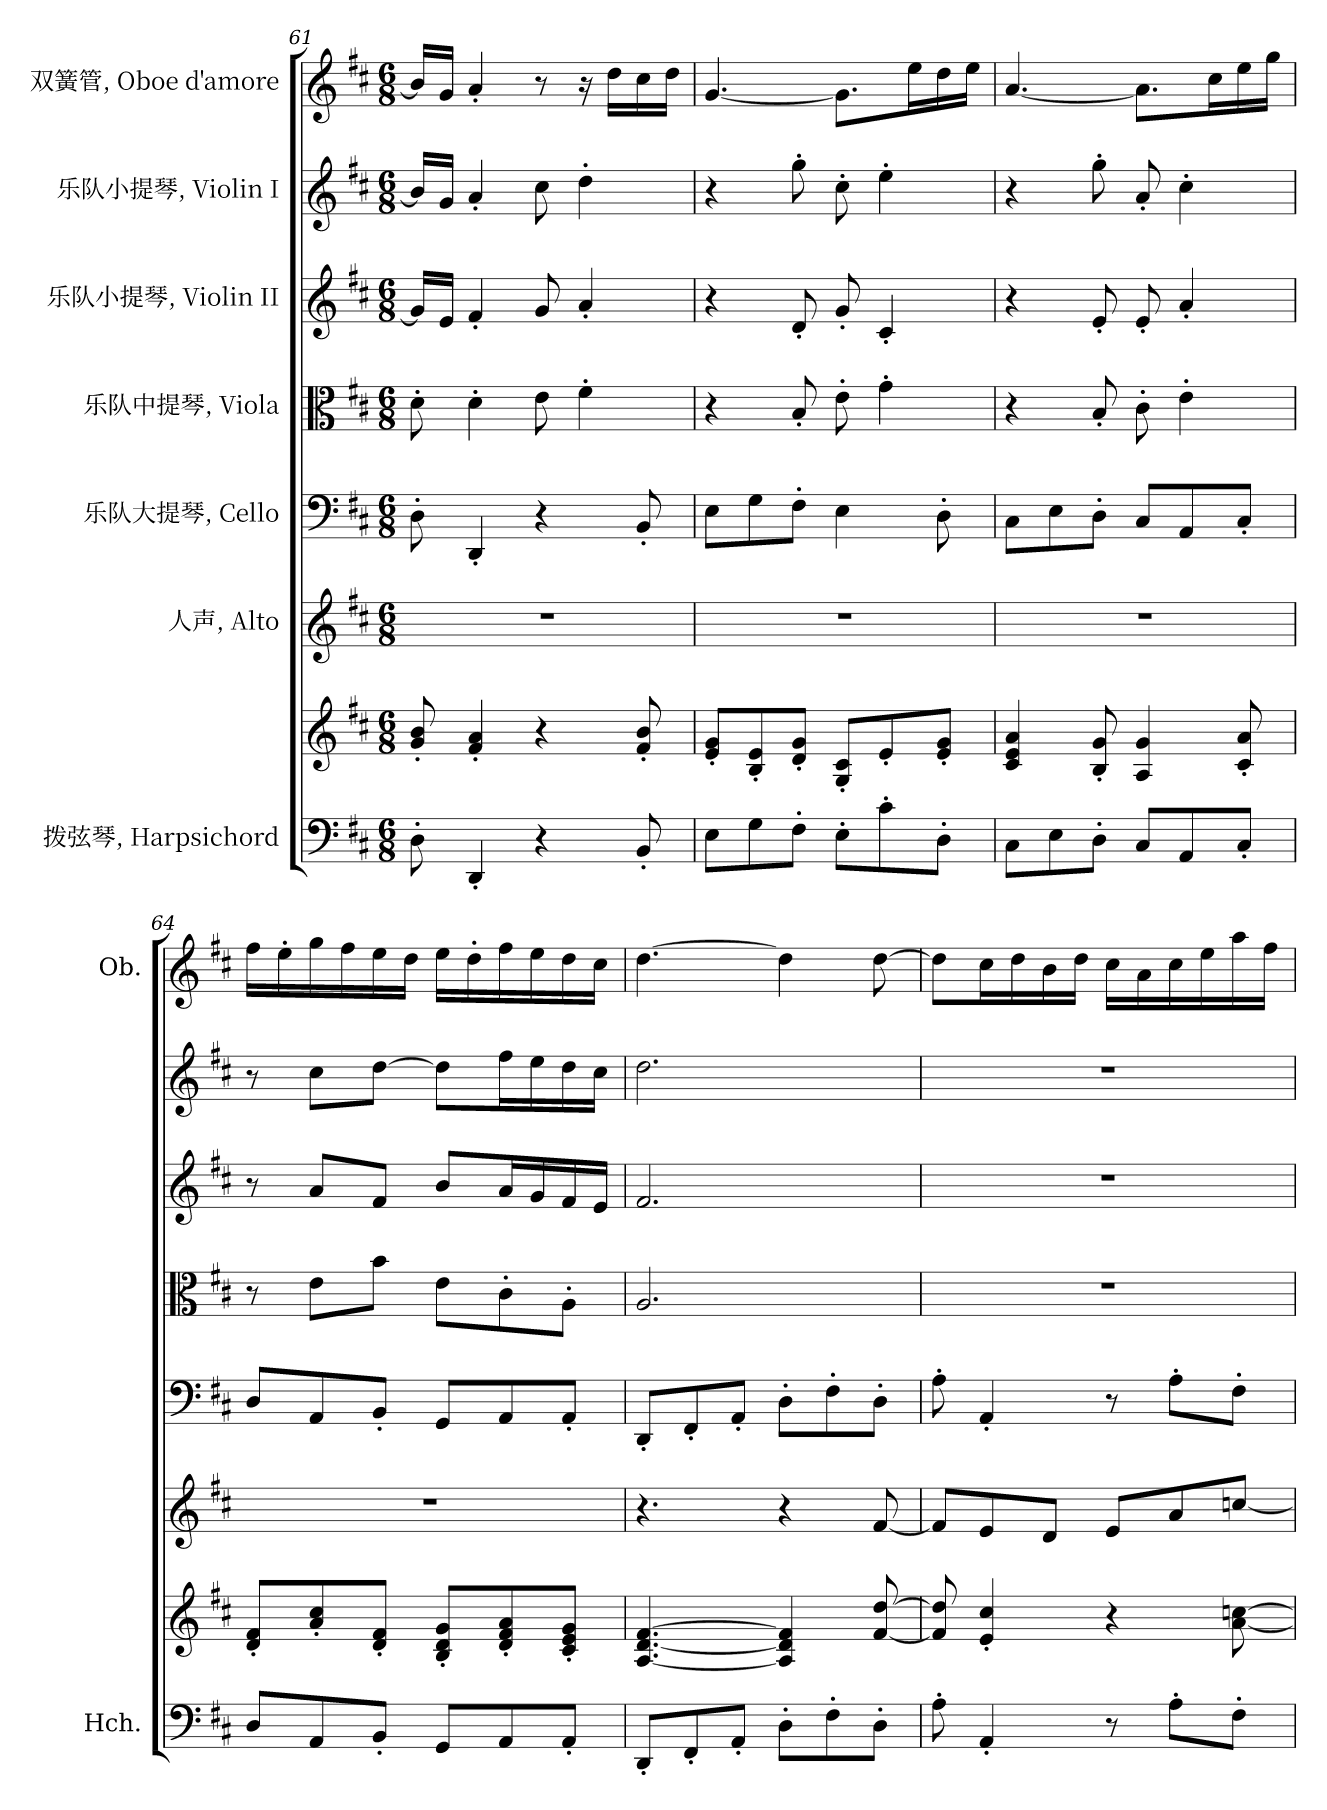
**kern	**kern	**kern	**kern	**kern	**kern	**kern	**kern
*part7	*part7	*part6	*part5	*part4	*part3	*part2	*part1
*staff8	*staff7	*staff6	*staff5	*staff4	*staff3	*staff2	*staff1
*I"拨弦琴, Harpsichord	*	*I"人声, Alto	*I"乐队大提琴, Cello	*I"乐队中提琴, Viola	*I"乐队小提琴, Violin II	*I"乐队小提琴, Violin I	*I"双簧管, Oboe d'amore
*I'Hch.	*	*	*	*	*	*	*I'Ob.
*clefF4	*clefG2	*clefG2	*clefF4	*clefC3	*clefG2	*clefG2	*clefG2
*k[f#c#]	*k[f#c#]	*k[f#c#]	*k[f#c#]	*k[f#c#]	*k[f#c#]	*k[f#c#]	*k[f#c#]
*M6/8	*M6/8	*M6/8	*M6/8	*M6/8	*M6/8	*M6/8	*M6/8
=61	=61	=61	=61	=61	=61	=61	=61
8D'\	8g/' 8b/'	2.r	8D'\	8d'\	16g/LL]	16b/LL]	16b/LL]
.	.	.	.	.	16e/JJ	16g/JJ	16g/JJ
4DD'/	4f#/' 4a/'	.	4DD'/	4d'\	4f#'/	4a'/	4a'/
4r	4r	.	4r	8e\	8g/	8cc#\	8r
.	.	.	.	4f#'\	4a'/	4dd'\	16r
.	.	.	.	.	.	.	16dd\LL
8BB'/	8f#/' 8b/'	.	8BB'/	.	.	.	16cc#\
.	.	.	.	.	.	.	16dd\JJ
=62	=62	=62	=62	=62	=62	=62	=62
8E\L	8e/' 8g/'L	2.r	8E\L	4r	4r	4r	[4.g/
8G\	8B/' 8e/'	.	8G\	.	.	.	.
8F#'\J	8d/' 8g/'J	.	8F#'\J	8B'/	8d'/	8gg'\	.
8E'\L	8G/' 8c#/'L	.	4E\	8e'\	8g'/	8cc#'\	8.g\L]
8c#'\	8e'/	.	.	4g'\	4c#'/	4ee'\	.
.	.	.	.	.	.	.	16ee\L
8D'\J	8e/' 8g/'J	.	8D'\	.	.	.	16dd\
.	.	.	.	.	.	.	16ee\JJ
=63	=63	=63	=63	=63	=63	=63	=63
8C#\L	4c#/ 4e/ 4a/	2.r	8C#\L	4r	4r	4r	[4.a/
8E\	.	.	8E\	.	.	.	.
8D'\J	8B/' 8g/'	.	8D'\J	8B'/	8e'/	8gg'\	.
8C#/L	4A/ 4g/	.	8C#/L	8c#'\	8e'/	8a'/	8.a\L]
8AA/	.	.	8AA/	4e'\	4a'/	4cc#'\	.
.	.	.	.	.	.	.	16cc#\L
8C#'/J	8c#/' 8a/'	.	8C#'/J	.	.	.	16ee\
.	.	.	.	.	.	.	16gg\JJ
!!LO:PB:g=z
=64	=64	=64	=64	=64	=64	=64	=64
8D/L	8d/' 8f#/'L	2.r	8D/L	8r	8r	8r	16ff#\LL
.	.	.	.	.	.	.	16ee'\
8AA/	8a/' 8cc#/'	.	8AA/	8e\L	8a/L	8cc#\L	16gg\
.	.	.	.	.	.	.	16ff#\
8BB'/J	8d/' 8f#/'J	.	8BB'/J	8b\J	8f#/J	[8dd\J	16ee\
.	.	.	.	.	.	.	16dd\JJ
8GG/L	8B/' 8d/' 8g/'L	.	8GG/L	8e\L	8b/L	8dd\L]	16ee\LL
.	.	.	.	.	.	.	16dd'\
8AA/	8d/' 8f#/' 8a/'	.	8AA/	8c#'\	16a/L	16ff#\L	16ff#\
.	.	.	.	.	16g/	16ee\	16ee\
8AA'/J	8c#/' 8e/' 8g/'J	.	8AA'/J	8A'\J	16f#/	16dd\	16dd\
.	.	.	.	.	16e/JJ	16cc#\JJ	16cc#\JJ
=65	=65	=65	=65	=65	=65	=65	=65
8DD'/L	[4.A/ [4.d/ [4.f#/	4.r	8DD'/L	2.A/	2.f#/	2.dd\	[4.dd\
8FF#'/	.	.	8FF#'/	.	.	.	.
8AA'/J	.	.	8AA'/J	.	.	.	.
8D'\L	4A/] 4d/] 4f#/]	4r	8D'\L	.	.	.	4dd\]
8F#'\	.	.	8F#'\	.	.	.	.
8D'\J	[8f#/ [8dd/	[8f#/	8D'\J	.	.	.	[8dd\
=66	=66	=66	=66	=66	=66	=66	=66
8A'\	8f#/] 8dd/]	8f#/L]	8A'\	2.r	2.r	2.r	8dd\L]
4AA'/	4e/' 4cc#/'	8e/	4AA'/	.	.	.	16cc#\L
.	.	.	.	.	.	.	16dd\
.	.	8d/J	.	.	.	.	16b\
.	.	.	.	.	.	.	16dd\JJ
8r	4r	8e/L	8r	.	.	.	16cc#\LL
.	.	.	.	.	.	.	16a\
8A'\L	.	8a/	8A'\L	.	.	.	16cc#\
.	.	.	.	.	.	.	16ee\
8F#'\J	[8a\ [8ccn\	[8ccn/J	8F#'\J	.	.	.	16aa\
.	.	.	.	.	.	.	16ff#\JJ
=	=	=	=	=	=	=	=
*-	*-	*-	*-	*-	*-	*-	*-
